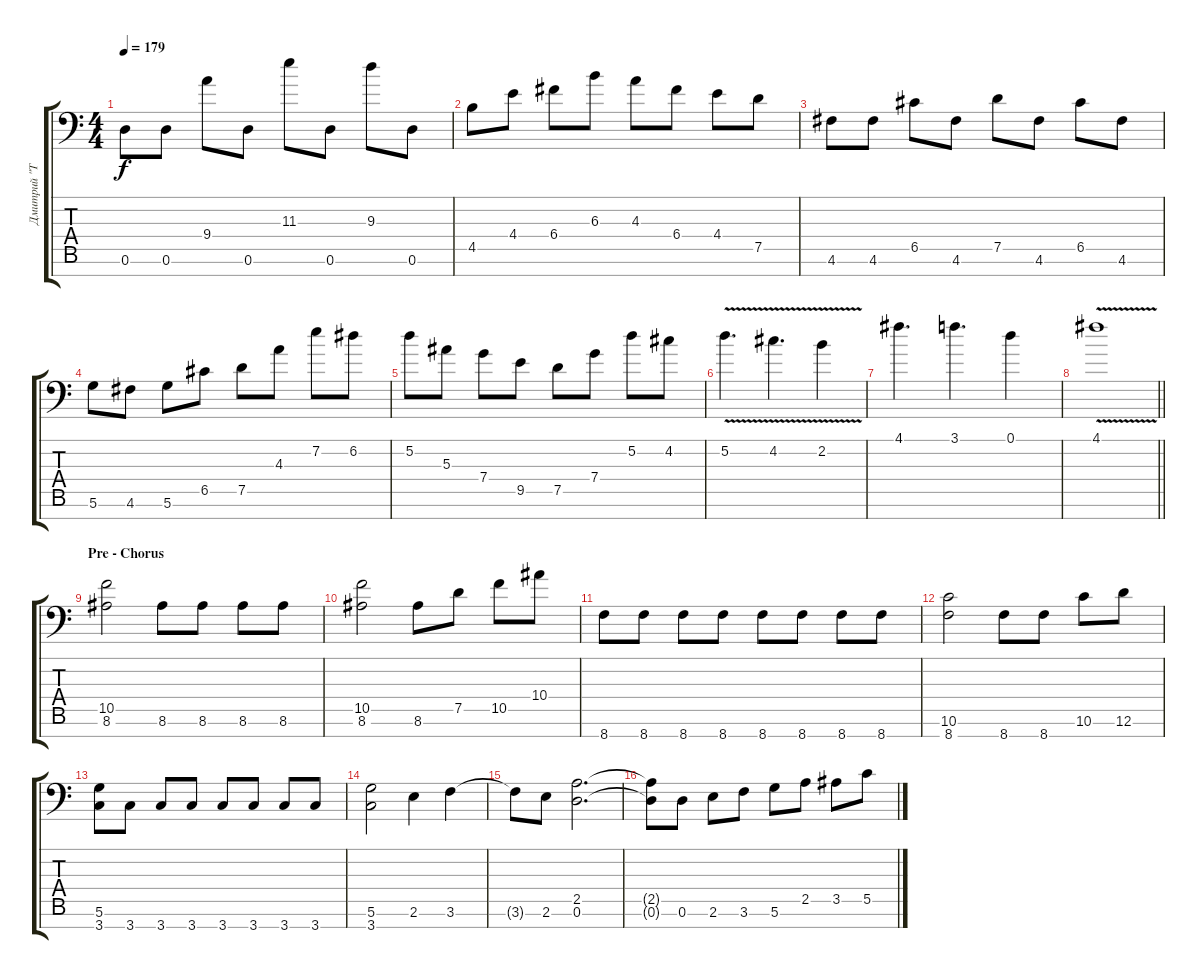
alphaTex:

\track ("Дмитрий \"Terris\" Процко" "Дмитрий \"T") {instrument distortionguitar}
\staff {score tabs}
\tuning (D4 A3 F3 C3 G2 D2 A1) {hide}
\ts (4 4)
\tempo 179
\clef f4
\ks c
0.6.8{dy f} 0.6.8 9.4.8 0.6.8 11.3.8 0.6.8 9.3.8 0.6.8 |
4.5.8 4.4.8 6.4.8 6.3.8 4.3.8 6.4.8 4.4.8 7.5.8 |
4.6.8 4.6.8 6.5.8 4.6.8 7.5.8 4.6.8 6.5.8 4.6.8 |
5.6.8 4.6.8 5.6.8 6.5.8 7.5.8 4.3.8 7.2.8 6.2.8 |
5.2.8 5.3.8 7.4.8 9.5.8 7.5.8 7.4.8 5.2.8 4.2.8 |
5.2{v}.4{d} 4.2{v}.4{d} 2.2{v}.4 |
4.1.4{d} 3.1.4{d} 0.1.4 |
\barLineRight lightlight
4.1{v}.1 |
\section ("" "Pre - Chorus")
(10.5 8.6).2 8.6.8 8.6.8 8.6.8 8.6.8 |
(10.5 8.6).2 8.6.8 7.5.8 10.5.8 10.4.8 |
8.7.8 8.7.8 8.7.8 8.7.8 8.7.8 8.7.8 8.7.8 8.7.8 |
(10.6 8.7).2 8.7.8 8.7.8 10.6.8 12.6.8 |
(5.6 3.7).8 3.7.8 3.7.8 3.7.8 3.7.8 3.7.8 3.7.8 3.7.8 |
(5.6 3.7).2 2.6.4 3.6.4 |
3.6{t}.8 2.6.8 (2.5 0.6).2{d} |
(2.5{t} 0.6{t}).8 0.6.8 2.6.8 3.6.8 5.6.8 2.5.8 3.5.8 5.5.8
